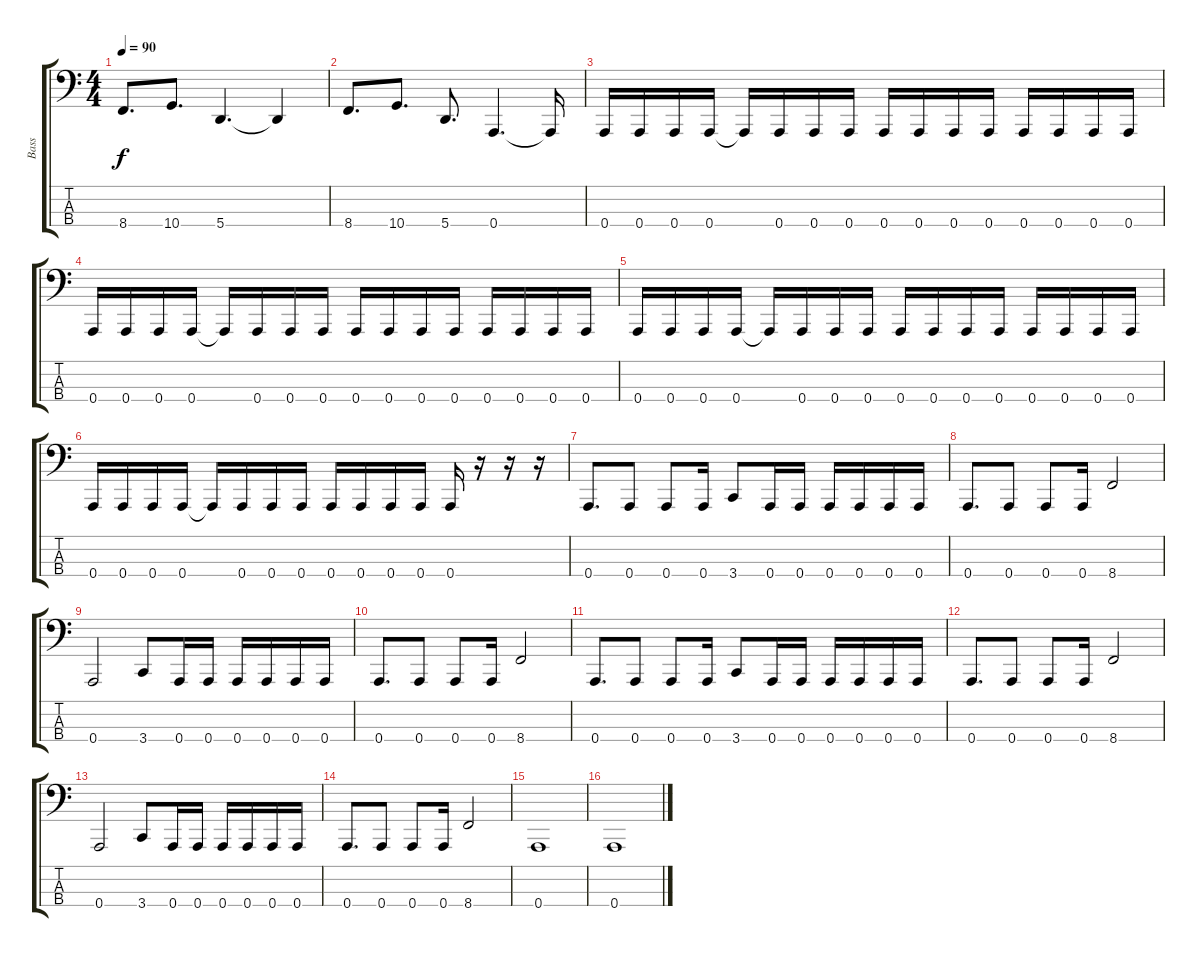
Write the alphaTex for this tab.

\track ("Bass" "Bass") {instrument electricbassfinger}
\staff {score tabs}
\tuning (D2 A1 E1 A0) {hide}
\ts (4 4)
\tempo 90
\clef f4
\ks c
8.4.8{d dy f} 10.4.8{d} 5.4.4{d} 5.4{t}.4 |
8.4.8{d} 10.4.8{d} 5.4.8{d} 0.4.4{d} 0.4{t}.16 |
0.4.16 0.4.16 0.4.16 0.4.16 0.4{t}.16 0.4.16 0.4.16 0.4.16 0.4.16 0.4.16 0.4.16 0.4.16 0.4.16 0.4.16 0.4.16 0.4.16 |
0.4.16 0.4.16 0.4.16 0.4.16 0.4{t}.16 0.4.16 0.4.16 0.4.16 0.4.16 0.4.16 0.4.16 0.4.16 0.4.16 0.4.16 0.4.16 0.4.16 |
0.4.16 0.4.16 0.4.16 0.4.16 0.4{t}.16 0.4.16 0.4.16 0.4.16 0.4.16 0.4.16 0.4.16 0.4.16 0.4.16 0.4.16 0.4.16 0.4.16 |
0.4.16 0.4.16 0.4.16 0.4.16 0.4{t}.16 0.4.16 0.4.16 0.4.16 0.4.16 0.4.16 0.4.16 0.4.16 0.4.16 r.16 r.16 r.16 |
0.4.8{d} 0.4.8 0.4.8 0.4.16 3.4.8 0.4.16 0.4.16 0.4.16 0.4.16 0.4.16 0.4.16 |
0.4.8{d} 0.4.8 0.4.8 0.4.16 8.4.2 |
0.4.2 3.4.8 0.4.16 0.4.16 0.4.16 0.4.16 0.4.16 0.4.16 |
0.4.8{d} 0.4.8 0.4.8 0.4.16 8.4.2 |
0.4.8{d} 0.4.8 0.4.8 0.4.16 3.4.8 0.4.16 0.4.16 0.4.16 0.4.16 0.4.16 0.4.16 |
0.4.8{d} 0.4.8 0.4.8 0.4.16 8.4.2 |
0.4.2 3.4.8 0.4.16 0.4.16 0.4.16 0.4.16 0.4.16 0.4.16 |
0.4.8{d} 0.4.8 0.4.8 0.4.16 8.4.2 |
0.4.1 |
0.4.1
